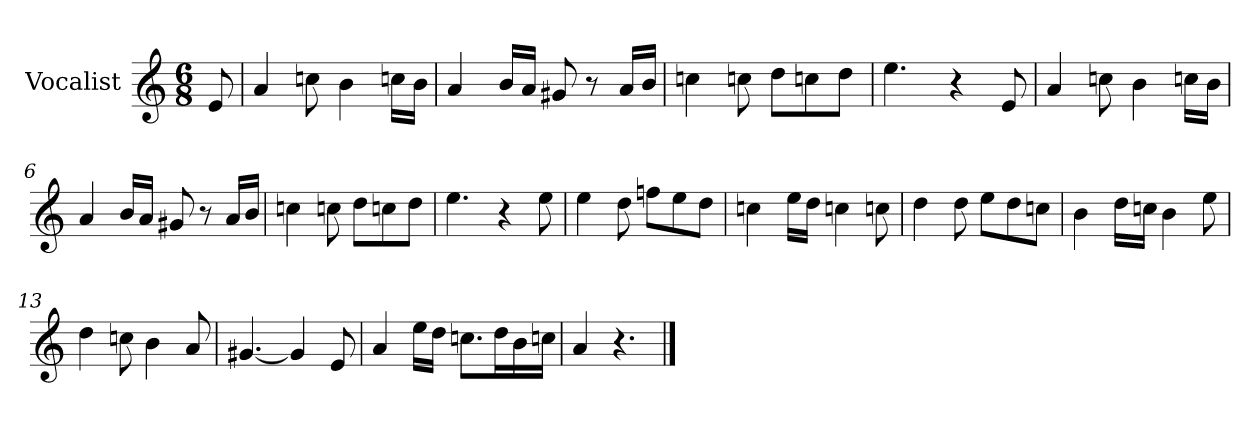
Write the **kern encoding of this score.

**kern
*part1
*staff1
*I"Vocalist
*k[]
*a:
*M6/8
=
8e
=1
4a
8ccn
4b
16ccnLL
16bJJ
=2
4a
16bLL
16aJJ
8g#X
8r
16aLL
16bJJ
=3
4ccn
8ccn
8ddL
8ccn
8ddJ
=4
4.ee
4r
8e
=5
4a
8ccn
4b
16ccnLL
16bJJ
=6
4a
16bLL
16aJJ
8g#X
8r
16aLL
16bJJ
=7
4ccn
8ccn
8ddL
8ccn
8ddJ
=8
4.ee
4r
8ee
=9
4ee
8dd
8ffnL
8ee
8ddJ
=10
4ccn
16eeLL
16ddJJ
4ccn
8ccn
=11
4dd
8dd
8eeL
8dd
8ccnJ
=12
4b
16ddLL
16ccnJJ
4b
8ee
=13
4dd
8ccn
4b
8a
=14
[4.g#X
4g#]
8e
=15
4a
16eeLL
16ddJJ
8.ccnL
16ddL
16b
16ccnJJ
=16
4a
4.r
==
*-
